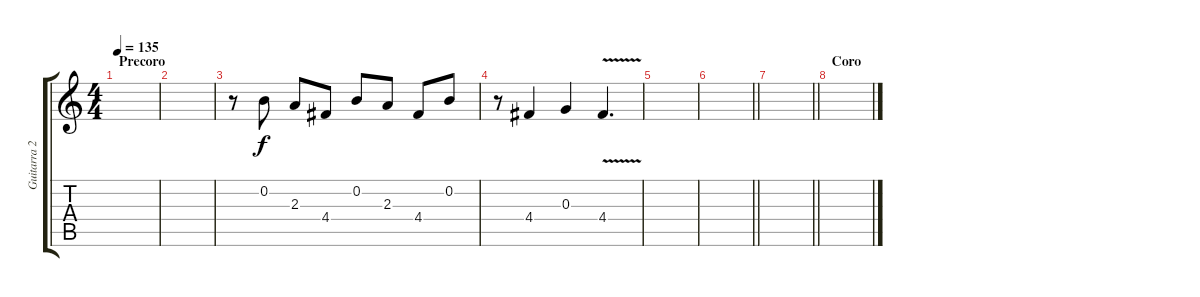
\track ("Guitarra 2" "Guitarra 2") {instrument acousticguitarsteel}
\staff {score tabs}
\tuning (E4 B3 G3 D3 A2 E2) {hide}
\ts (4 4)
\section ("" "Precoro")
\tempo 135
\clef g2
\ks c
|
|
r.8 0.2.8 2.3.8 4.4.8 0.2.8 2.3.8 4.4.8 0.2.8 |
r.8 4.4.4 0.3.4 4.4{v}.4{d} |
|
\barLineRight lightlight
|
\barLineRight lightlight
|
\section ("" "Coro")
